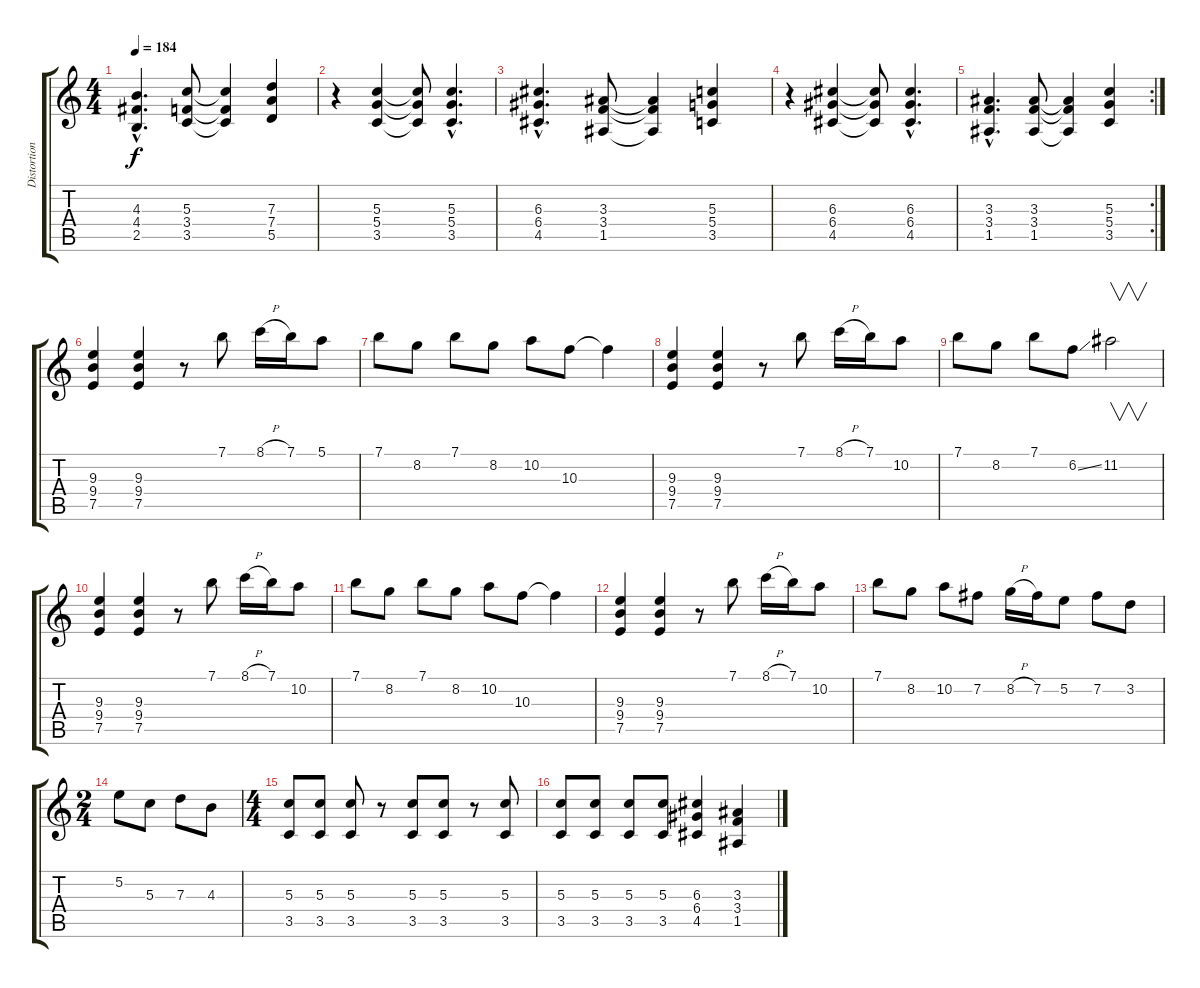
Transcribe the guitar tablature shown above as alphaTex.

\track ("Distortion Guitar" "Distortion") {instrument distortionguitar}
\staff {score tabs}
\tuning (E4 B3 G3 D3 A2 E2) {hide}
\ts (4 4)
\tempo 184
\clef g2
\ks c
(4.3{hac} 4.4{hac} 2.5{hac}).4{d dy f} (5.3 3.4 3.5).8 (5.3{t} 3.4{t} 3.5{t}).4 (7.3 7.4 5.5).4 |
r.4 (5.3 5.4 3.5).4 (5.3{t} 5.4{t} 3.5{t}).8 (5.3{hac} 5.4{hac} 3.5{hac}).4{d} |
(6.3{hac} 6.4{hac} 4.5{hac}).4{d} (3.3 3.4 1.5).8 (3.3{t} 3.4{t} 1.5{t}).4 (5.3 5.4 3.5).4 |
r.4 (6.3 6.4 4.5).4 (6.3{t} 6.4{t} 4.5{t}).8 (6.3{hac} 6.4{hac} 4.5{hac}).4{d} |
\rc 2
(3.3{hac} 3.4{hac} 1.5{hac}).4{d} (3.3 3.4 1.5).8 (3.3{t} 3.4{t} 1.5{t}).4 (5.3 5.4 3.5).4 |
(9.3 9.4 7.5).4 (9.3 9.4 7.5).4 r.8 7.1.8 8.1{h}.16 7.1.16 5.1.8 |
7.1.8 8.2.8 7.1.8 8.2.8 10.2.8 10.3.8 10.3{t}.4 |
(9.3 9.4 7.5).4 (9.3 9.4 7.5).4 r.8 7.1.8 8.1{h}.16 7.1.16 10.2.8 |
7.1.8 8.2.8 7.1.8 6.2{ss}.8 11.2.2{v} |
(9.3 9.4 7.5).4 (9.3 9.4 7.5).4 r.8 7.1.8 8.1{h}.16 7.1.16 10.2.8 |
7.1.8 8.2.8 7.1.8 8.2.8 10.2.8 10.3.8 10.3{t}.4 |
(9.3 9.4 7.5).4 (9.3 9.4 7.5).4 r.8 7.1.8 8.1{h}.16 7.1.16 10.2.8 |
7.1.8 8.2.8 10.2.8 7.2.8 8.2{h}.16 7.2.16 5.2.8 7.2.8 3.2.8 |
\ts (2 4)
5.2.8 5.3.8 7.3.8 4.3.8 |
\ts (4 4)
(5.3 3.5).8 (5.3 3.5).8 (5.3 3.5).8 r.8 (5.3 3.5).8 (5.3 3.5).8 r.8 (5.3 3.5).8 |
(5.3 3.5).8 (5.3 3.5).8 (5.3 3.5).8 (5.3 3.5).8 (6.3 6.4 4.5).4 (3.3 3.4 1.5).4
